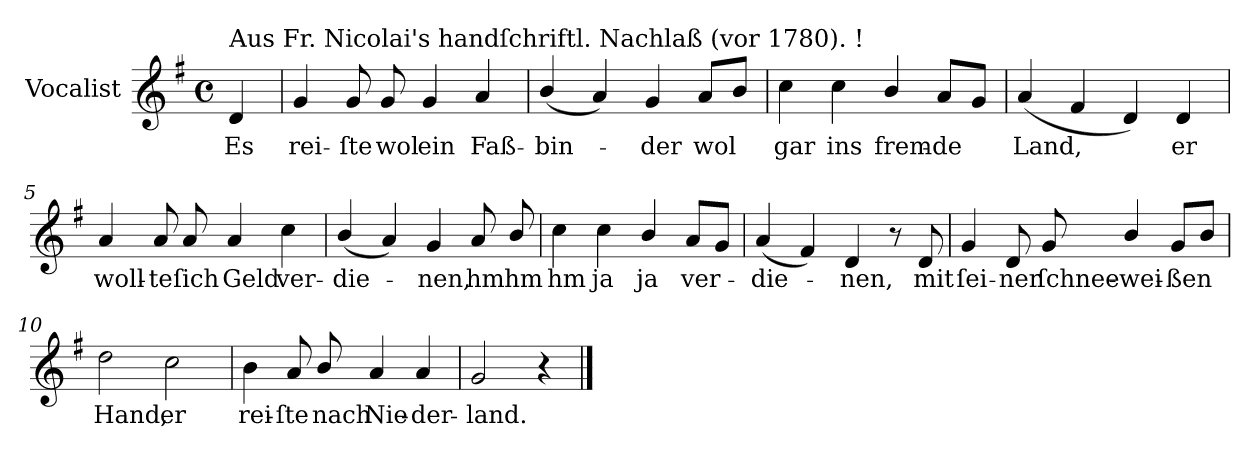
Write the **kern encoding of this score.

**kern	**text
*part1	*part1
*staff1	*staff1
*I"Vocalist	*
*k[f#]	*
*G:	*
*M4/4	*
*met(c)	*
=	=
!LO:TX:a:t=Aus Fr. Nicolai's handſchriftl. Nachlaß (vor 1780). !	!
4d	Es
=1	=1
4g	rei-
8g	-ſte
8g	wol
4g	ein
4a	Faß-
=2	=2
(4b/	-bin-
4a)	.
4g	-der
8aL	wol
8bJ	.
=3	=3
4cc	gar
4cc	ins
4b/	frem-
8aL	-de
8gJ	.
=4	=4
(4a	Land,
4f#	.
4d)	.
4d	er
=5	=5
4a	woll-
8a	-te
8a	ſich
4a	Geld
4cc	ver-
=6	=6
(4b/	-die-
4a)	.
4g	-nen,
8a	hm
8b/	hm
=7	=7
4cc	hm
4cc	ja
4b/	ja
8aL	ver-
8gJ	.
=8	=8
(4a	-die-
4f#)	.
4d	-nen,
8r	.
8d	mit
=9	=9
4g	ſei-
8d	-ner
8g	ſchnee-
4b/	-wei-
8gL	-ßen
8bJ	.
=10	=10
2dd	Hand,
2cc	er
=11	=11
4b	rei-
8a	-ſte
8b/	nach
4a	Nie-
4a	-der-
=12	=12
2g	-land.
4r	.
==	==
*-	*-
